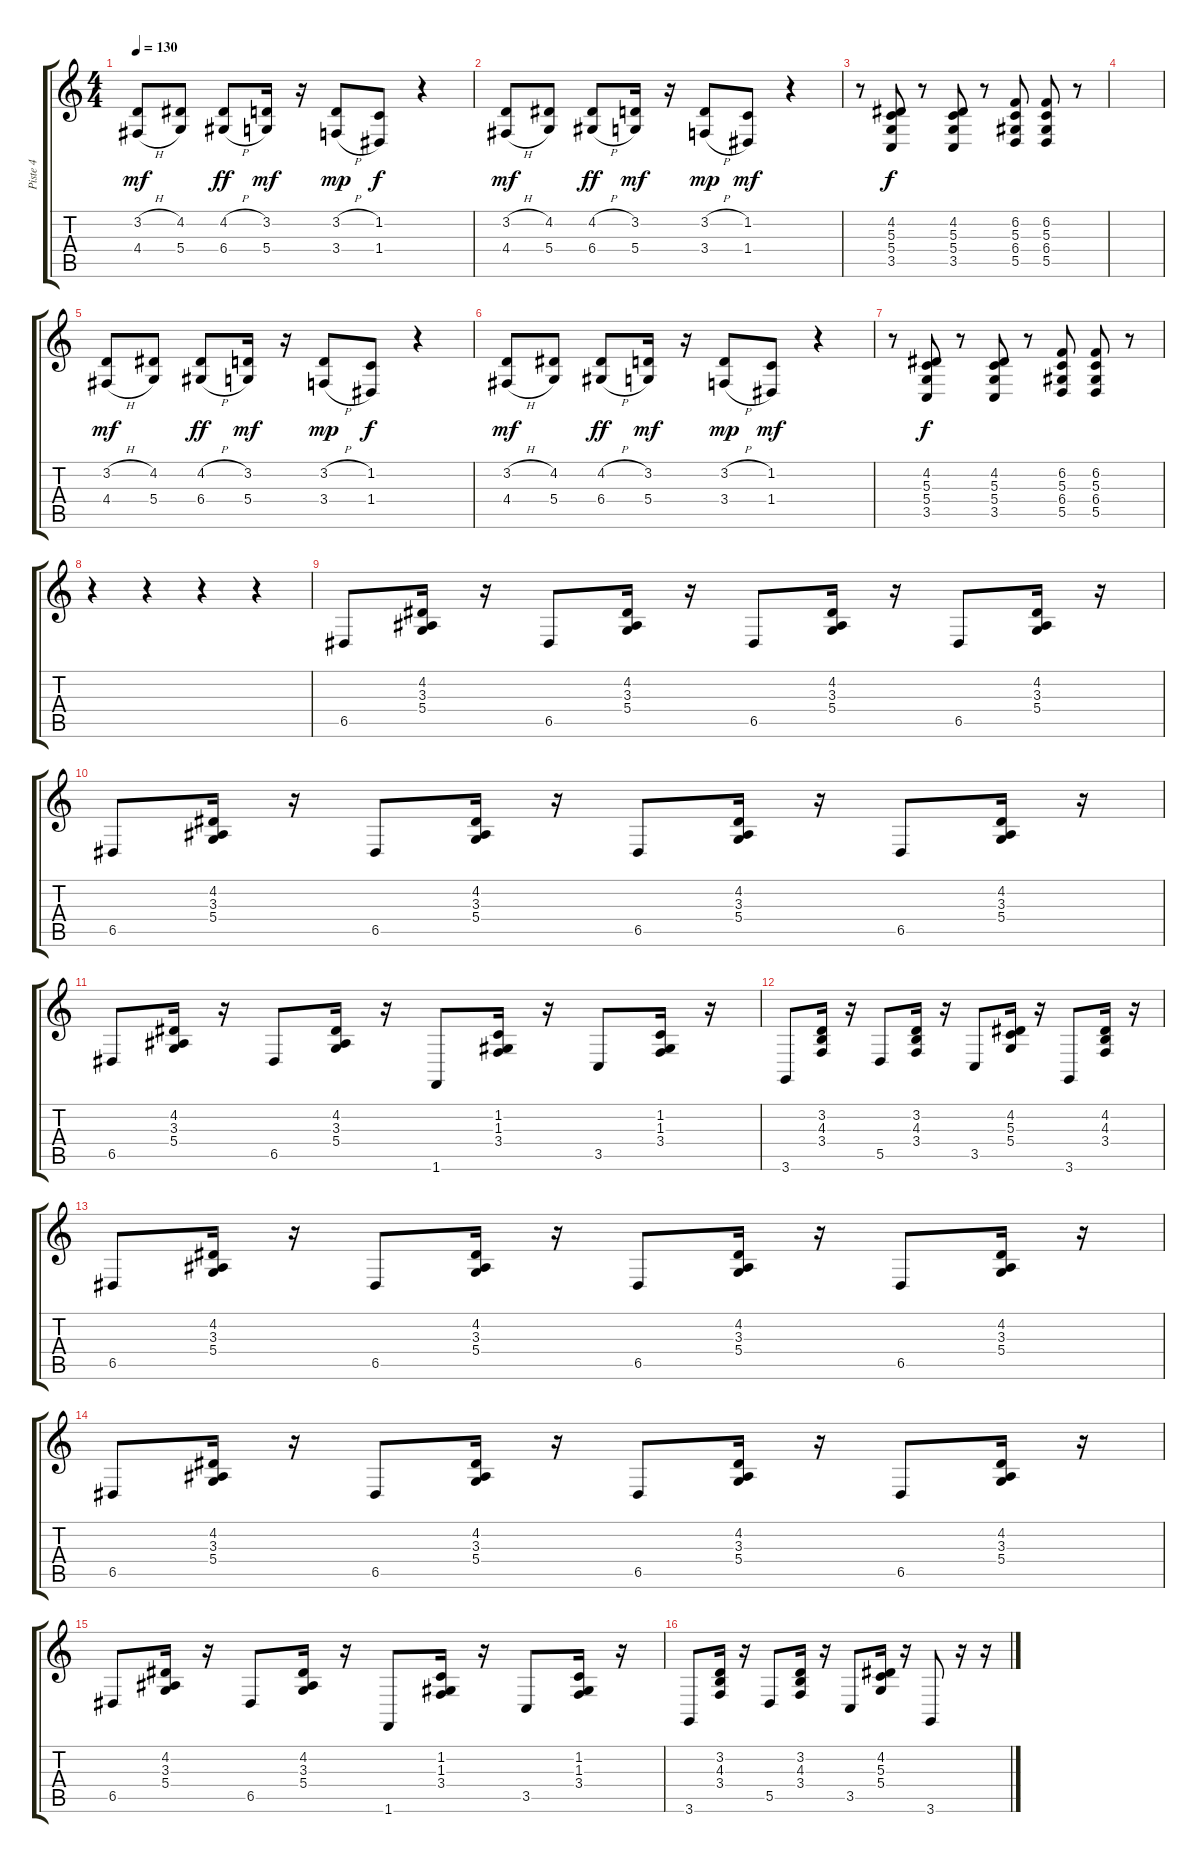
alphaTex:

\track ("Piste 4" "Piste 4") {instrument brightacousticpiano}
\staff {score tabs}
\tuning (E4 B3 G3 D3 A2 E2) {hide}
\ts (4 4)
\tempo 130
\clef g2
\ks c
(3.2{h} 4.4{h}).8{dy mf} (4.2 5.4).8 (4.2{h} 6.4{h}).8{dy ff} (3.2 5.4).16{dy mf} r.16 (3.2{h} 3.4{h}).8{dy mp} (1.2 1.4).8{dy f} r.4 |
(3.2{h} 4.4{h}).8{dy mf} (4.2 5.4).8 (4.2{h} 6.4{h}).8{dy ff} (3.2 5.4).16{dy mf} r.16 (3.2{h} 3.4{h}).8{dy mp} (1.2 1.4).8{dy mf} r.4 |
r.8 (4.2 5.3 5.4 3.5).8{dy f} r.8 (4.2 5.3 5.4 3.5).8 r.8 (6.2 5.3 6.4 5.5).8 (6.2 5.3 6.4 5.5).8 r.8 |
|
(3.2{h} 4.4{h}).8{dy mf} (4.2 5.4).8 (4.2{h} 6.4{h}).8{dy ff} (3.2 5.4).16{dy mf} r.16 (3.2{h} 3.4{h}).8{dy mp} (1.2 1.4).8{dy f} r.4 |
(3.2{h} 4.4{h}).8{dy mf} (4.2 5.4).8 (4.2{h} 6.4{h}).8{dy ff} (3.2 5.4).16{dy mf} r.16 (3.2{h} 3.4{h}).8{dy mp} (1.2 1.4).8{dy mf} r.4 |
r.8 (4.2 5.3 5.4 3.5).8{dy f} r.8 (4.2 5.3 5.4 3.5).8 r.8 (6.2 5.3 6.4 5.5).8 (6.2 5.3 6.4 5.5).8 r.8 |
r.4 r.4 r.4 r.4 |
6.5.8 (4.2 3.3 5.4).16 r.16 6.5.8 (4.2 3.3 5.4).16 r.16 6.5.8 (4.2 3.3 5.4).16 r.16 6.5.8 (4.2 3.3 5.4).16 r.16 |
6.5.8 (4.2 3.3 5.4).16 r.16 6.5.8 (4.2 3.3 5.4).16 r.16 6.5.8 (4.2 3.3 5.4).16 r.16 6.5.8 (4.2 3.3 5.4).16 r.16 |
6.5.8 (4.2 3.3 5.4).16 r.16 6.5.8 (4.2 3.3 5.4).16 r.16 1.6.8 (1.2 1.3 3.4).16 r.16 3.5.8 (1.2 1.3 3.4).16 r.16 |
3.6.8 (3.2 4.3 3.4).16 r.16 5.5.8 (3.2 4.3 3.4).16 r.16 3.5.8 (4.2 5.3 5.4).16 r.16 3.6.8 (4.2 4.3 3.4).16 r.16 |
6.5.8 (4.2 3.3 5.4).16 r.16 6.5.8 (4.2 3.3 5.4).16 r.16 6.5.8 (4.2 3.3 5.4).16 r.16 6.5.8 (4.2 3.3 5.4).16 r.16 |
6.5.8 (4.2 3.3 5.4).16 r.16 6.5.8 (4.2 3.3 5.4).16 r.16 6.5.8 (4.2 3.3 5.4).16 r.16 6.5.8 (4.2 3.3 5.4).16 r.16 |
6.5.8 (4.2 3.3 5.4).16 r.16 6.5.8 (4.2 3.3 5.4).16 r.16 1.6.8 (1.2 1.3 3.4).16 r.16 3.5.8 (1.2 1.3 3.4).16 r.16 |
3.6.8 (3.2 4.3 3.4).16 r.16 5.5.8 (3.2 4.3 3.4).16 r.16 3.5.8 (4.2 5.3 5.4).16 r.16 3.6.8 r.16 r.16
